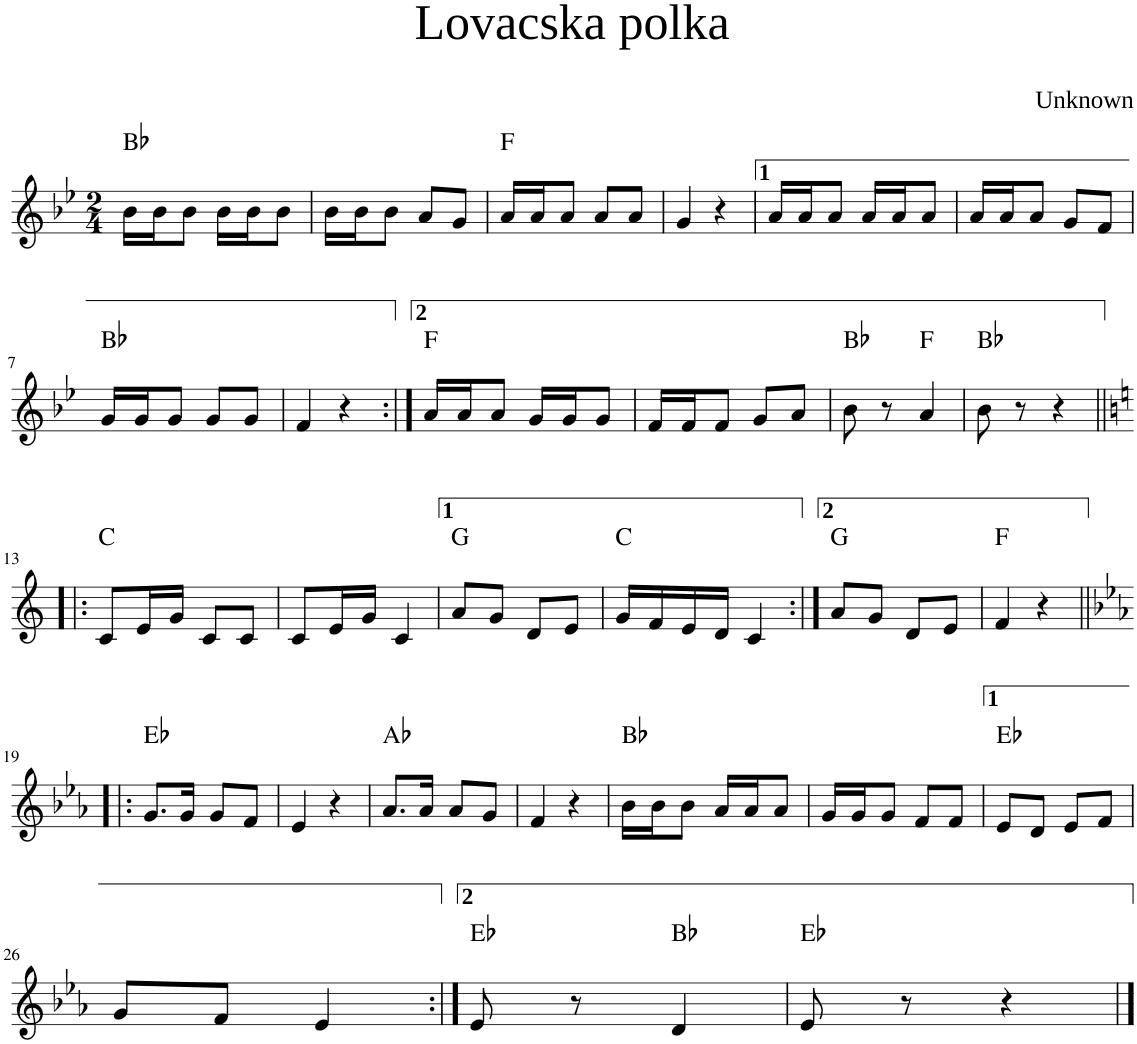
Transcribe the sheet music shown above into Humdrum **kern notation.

**kern	**harte
*part1	*part1
*staff1	*
*I"Choir	*
*I'Ch	*
*clefG2	*
*k[b-e-]	*
*M2/4	*
=1	=1
16b-\LL	Bb:maj
16b-\J	.
8b-\J	.
16b-\LL	.
16b-\J	.
8b-\J	.
=2	=2
16b-\LL	.
16b-\J	.
8b-\J	.
8a/L	.
8g/J	.
=3	=3
16a/LL	F:maj
16a/J	.
8a/J	.
8a/L	.
8a/J	.
=4	=4
4g/	.
4r	.
=5	=5
16a/LL	.
16a/J	.
8a/J	.
16a/LL	.
16a/J	.
8a/J	.
=6	=6
16a/LL	.
16a/J	.
8a/J	.
8g/L	.
8f/J	.
!!LO:LB:g=z
=7	=7
16g/LL	Bb:maj
16g/J	.
8g/J	.
8g/L	.
8g/J	.
=8	=8
4f/	.
4r	.
=9:|!	=9:|!
16a/LL	F:maj
16a/J	.
8a/J	.
16g/LL	.
16g/J	.
8g/J	.
=10	=10
16f/LL	.
16f/J	.
8f/J	.
8g/L	.
8a/J	.
=11	=11
8b-\	Bb:maj
8r	.
4a/	F:maj
=12	=12
8b-\	Bb:maj
8r	.
4r	.
!!LO:LB:g=z
=13!|:	=13!|:
*k[]	*
8c/L	C:maj
16e/L	.
16g/JJ	.
8c/L	.
8c/J	.
=14	=14
8c/L	.
16e/L	.
16g/JJ	.
4c/	.
=15	=15
8a/L	G:maj
8g/J	.
8d/L	.
8e/J	.
=16	=16
16g/LL	C:maj
16f/	.
16e/	.
16d/JJ	.
4c/	.
=17:|!	=17:|!
8a/L	G:maj
8g/J	.
8d/L	.
8e/J	.
=18	=18
4f/	F:maj
4r	.
!!LO:LB:g=z
=19!|:	=19!|:
*k[b-e-a-]	*
8.g/L	Eb:maj
16g/Jk	.
8g/L	.
8f/J	.
=20	=20
4e-/	.
4r	.
=21	=21
8.a-/L	Ab:maj
16a-/Jk	.
8a-/L	.
8g/J	.
=22	=22
4f/	.
4r	.
=23	=23
16b-\LL	Bb:maj
16b-\J	.
8b-\J	.
16a-/LL	.
16a-/J	.
8a-/J	.
=24	=24
16g/LL	.
16g/J	.
8g/J	.
8f/L	.
8f/J	.
=25	=25
8e-/L	Eb:maj
8d/J	.
8e-/L	.
8f/J	.
!!LO:LB:g=z
=26	=26
8g/L	.
8f/J	.
4e-/	.
=27:|!	=27:|!
8e-/	Eb:maj
8r	.
4d/	Bb:maj
=28	=28
8e-/	Eb:maj
8r	.
4r	.
==	==
*-	*-
